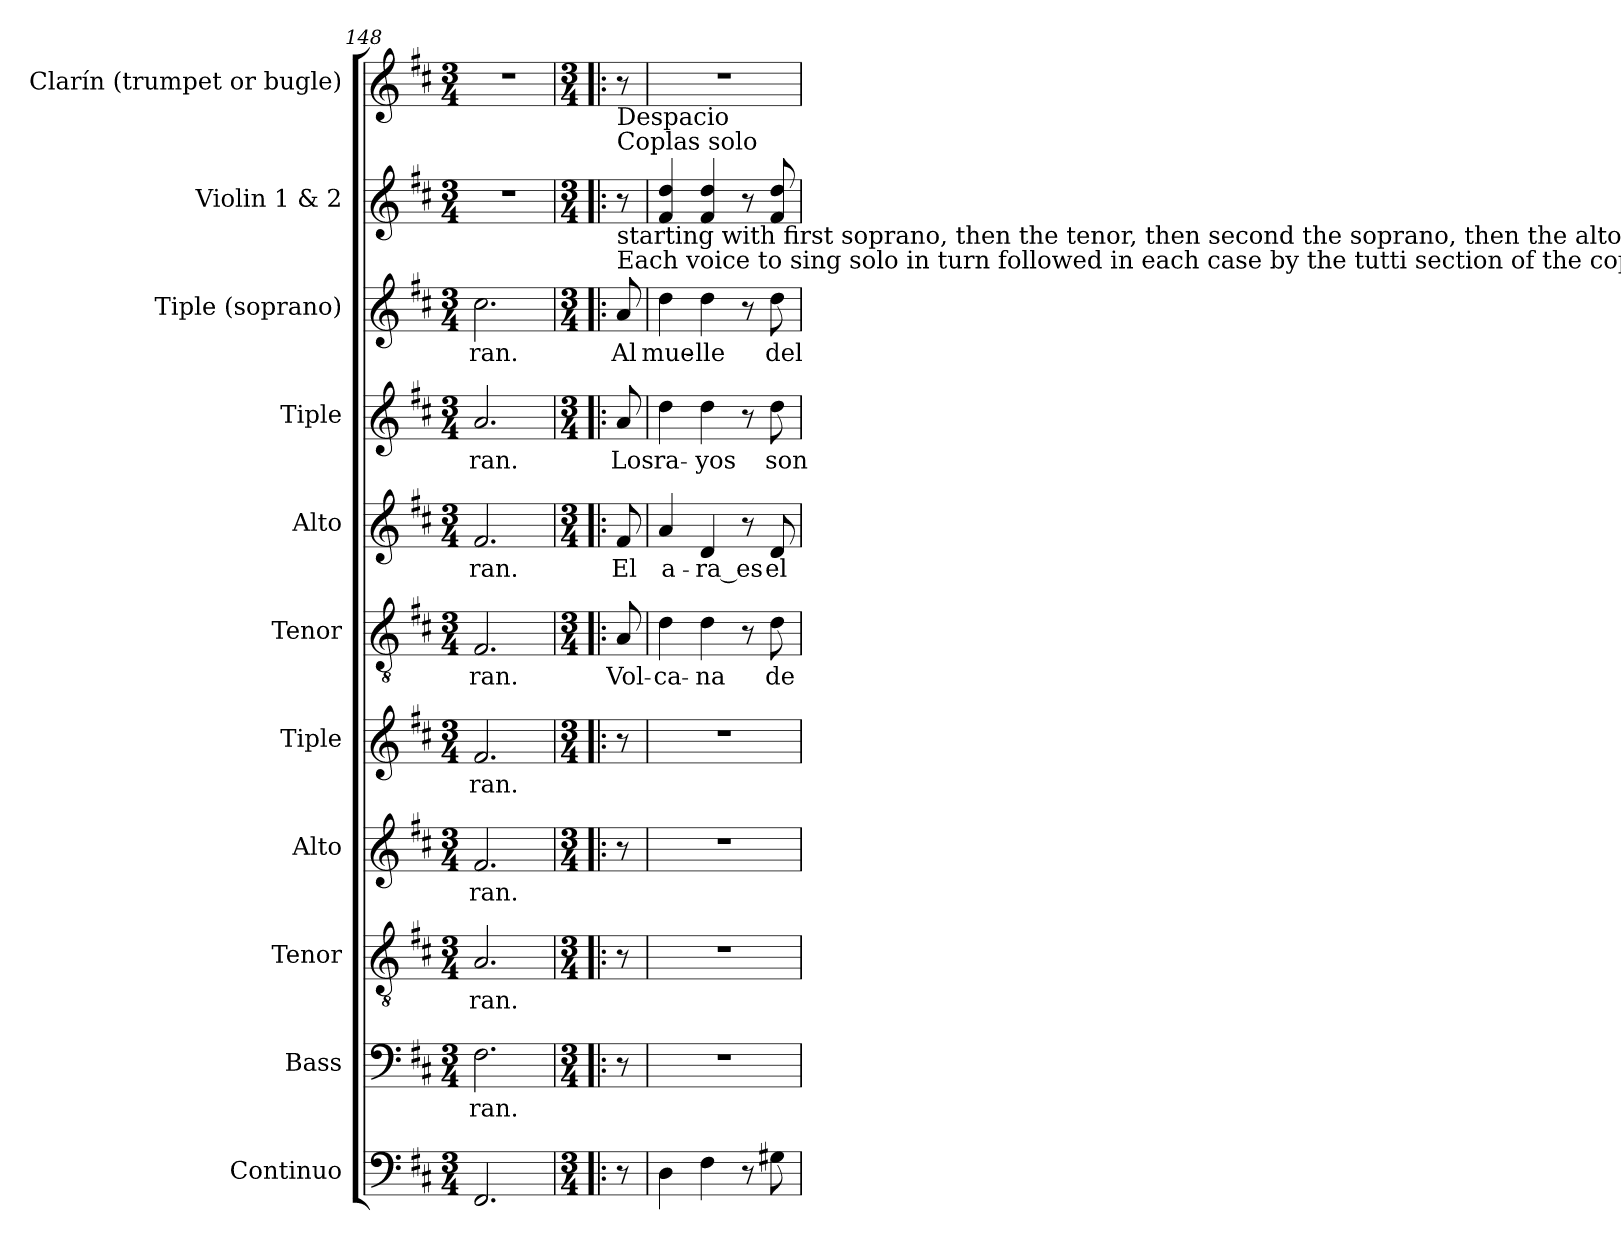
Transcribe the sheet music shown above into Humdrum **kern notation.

**kern	**kern	**text	**kern	**text	**kern	**text	**kern	**text	**kern	**text	**kern	**text	**kern	**text	**kern	**text	**kern	**kern
*part11	*part10	*part10	*part9	*part9	*part8	*part8	*part7	*part7	*part6	*part6	*part5	*part5	*part4	*part4	*part3	*part3	*part2	*part1
*staff11	*staff10	*staff10	*staff9	*staff9	*staff8	*staff8	*staff7	*staff7	*staff6	*staff6	*staff5	*staff5	*staff4	*staff4	*staff3	*staff3	*staff2	*staff1
*I"Continuo	*I"Bass	*	*I"Tenor	*	*I"Alto	*	*I"Tiple	*	*I"Tenor	*	*I"Alto	*	*I"Tiple	*	*I"Tiple (soprano)	*	*I"Violin 1  & 2	*I"Clarín (trumpet or bugle)
*I'Cont.	*I'B.	*	*I'T.	*	*I'A.	*	*	*	*I'T.	*	*I'A.	*	*	*	*I'S.	*	*	*I'Tr.
*clefF4	*clefF4	*	*clefGv2	*	*clefG2	*	*clefG2	*	*clefGv2	*	*clefG2	*	*clefG2	*	*clefG2	*	*clefG2	*clefG2
*	*	*	*ITrd7c12	*	*	*	*	*	*ITrd7c12	*	*	*	*	*	*	*	*	*
*k[f#c#]	*k[f#c#]	*	*k[f#c#]	*	*k[f#c#]	*	*k[f#c#]	*	*k[f#c#]	*	*k[f#c#]	*	*k[f#c#]	*	*k[f#c#]	*	*k[f#c#]	*k[f#c#]
*D:	*D:	*	*D:	*	*D:	*	*D:	*	*D:	*	*D:	*	*D:	*	*D:	*	*D:	*D:
*M3/4	*M3/4	*	*M3/4	*	*M3/4	*	*M3/4	*	*M3/4	*	*M3/4	*	*M3/4	*	*M3/4	*	*M3/4	*M3/4
=148	=148	=148	=148	=148	=148	=148	=148	=148	=148	=148	=148	=148	=148	=148	=148	=148	=148	=148
!	!	!LO:LY:b:color=#000000	!	!	!	!	!	!	!	!	!	!	!	!	!	!	!	!
!	!	!	!	!LO:LY:b:color=#000000	!	!	!	!	!	!	!	!	!	!	!	!	!	!
!	!	!	!	!	!	!LO:LY:b:color=#000000	!	!	!	!	!	!	!	!	!	!	!	!
!	!	!	!	!	!	!	!	!LO:LY:b:color=#000000	!	!	!	!	!	!	!	!	!	!
!	!	!	!	!	!	!	!	!	!	!LO:LY:b:color=#000000	!	!	!	!	!	!	!	!
!	!	!	!	!	!	!	!	!	!	!	!	!LO:LY:b:color=#000000	!	!	!	!	!	!
!	!	!	!	!	!	!	!	!	!	!	!	!	!	!LO:LY:b:color=#000000	!	!	!	!
!	!	!	!	!	!	!	!	!	!	!	!	!	!	!	!	!LO:LY:b:color=#000000	!LO:N:vis=1	!LO:N:vis=1
2.FF#i/	2.F#i\	-ran.	2.AAi/	-ran.	2.f#i/	-ran.	2.f#i/	-ran.	2.FF#i/	-ran.	2.f#i/	-ran.	2.ai/	-ran.	2.cc#i\	-ran.	2.r	2.r
!!LO:PB:g=z
=148!|:	=148!|:	=148!|:	=148!|:	=148!|:	=148!|:	=148!|:	=148!|:	=148!|:	=148!|:	=148!|:	=148!|:	=148!|:	=148!|:	=148!|:	=148!|:	=148!|:	=148!|:	=148!|:
*M3/4	*M3/4	*	*M3/4	*	*M3/4	*	*M3/4	*	*M3/4	*	*M3/4	*	*M3/4	*	*M3/4	*	*M3/4	*M3/4
!	!	!	!	!	!	!	!	!	!	!LO:LY:b:color=#000000	!	!	!	!	!	!	!	!
!	!	!	!	!	!	!	!	!	!	!	!	!LO:LY:b:color=#000000	!	!	!	!	!	!
!	!	!	!	!	!	!	!	!	!	!	!	!	!	!LO:LY:b:color=#000000	!	!	!	!
!	!	!	!	!	!	!	!	!	!	!	!	!	!	!	!	!	!LO:TX:a:t=Coplas solo	!
!	!	!	!	!	!	!	!	!	!	!	!	!	!	!	!	!	!LO:TX:t=Despacio	!
!	!	!	!	!	!	!	!	!	!	!	!	!	!	!	!LO:TX:a:t=Each voice to sing solo in turn followed in each case by the tutti section of the coplas,	!	!	!
!	!	!	!	!	!	!	!	!	!	!	!	!	!	!	!LO:TX:t=starting with first soprano, then the tenor, then second the soprano, then the alto.	!	!	!
!	!	!	!	!	!	!	!	!	!	!	!	!	!	!	!	!LO:LY:b:color=#000000	!	!
8r	8r	.	8r	.	8r	.	8r	.	8AAi/	Vol-	8f#i/	El	8ai/	Los	8ai/	Al	8r	8r
=149	=149	=149	=149	=149	=149	=149	=149	=149	=149	=149	=149	=149	=149	=149	=149	=149	=149	=149
!	!LO:N:vis=1	!	!LO:N:vis=1	!	!LO:N:vis=1	!	!LO:N:vis=1	!	!	!	!	!	!	!	!	!	!	!
!	!	!	!	!	!	!	!	!	!	!LO:LY:b:color=#000000	!	!	!	!	!	!	!	!
!	!	!	!	!	!	!	!	!	!	!	!	!LO:LY:b:color=#000000	!	!	!	!	!	!
!	!	!	!	!	!	!	!	!	!	!	!	!	!	!LO:LY:b:color=#000000	!	!	!	!
!	!	!	!	!	!	!	!	!	!	!	!	!	!	!	!	!LO:LY:b:color=#000000	!	!LO:N:vis=1
4Di\	2.r	.	2.r	.	2.r	.	2.r	.	4Di\	-ca-	4ai/	a-	4ddi\	ra-	4ddi\	mue-	4f#i/ 4ddi	2.r
!	!	!	!	!	!	!	!	!	!	!LO:LY:b:color=#000000	!	!	!	!	!	!	!	!
!	!	!	!	!	!	!	!	!	!	!	!	!LO:LY:b:color=#000000	!	!	!	!	!	!
!	!	!	!	!	!	!	!	!	!	!	!	!	!	!LO:LY:b:color=#000000	!	!	!	!
!	!	!	!	!	!	!	!	!	!	!	!	!	!	!	!	!LO:LY:b:color=#000000	!	!
4F#i\	.	.	.	.	.	.	.	.	4Di\	-na	4di/	-ra_es	4ddi\	-yos	4ddi\	-lle	4f#i/ 4ddi	.
8r	.	.	.	.	.	.	.	.	8r	.	8r	.	8r	.	8r	.	8r	.
!	!	!	!	!	!	!	!	!	!	!LO:LY:b:color=#000000	!	!	!	!	!	!	!	!
!	!	!	!	!	!	!	!	!	!	!	!	!LO:LY:b:color=#000000	!	!	!	!	!	!
!	!	!	!	!	!	!	!	!	!	!	!	!	!	!LO:LY:b:color=#000000	!	!	!	!
!	!	!	!	!	!	!	!	!	!	!	!	!	!	!	!	!LO:LY:b:color=#000000	!	!
8G#Xi\	.	.	.	.	.	.	.	.	8Di\	de	8di/	el	8ddi\	son	8ddi\	del	8f#i/ 8ddi	.
=	=	=	=	=	=	=	=	=	=	=	=	=	=	=	=	=	=	=
*-	*-	*-	*-	*-	*-	*-	*-	*-	*-	*-	*-	*-	*-	*-	*-	*-	*-	*-
